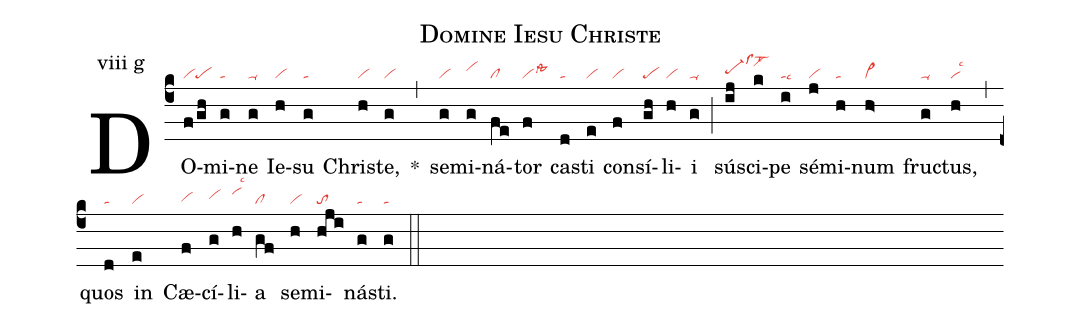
name: Domine Iesu Christe;
annotation: viii g;
mode: 8;
nabc-lines: 1;
%%
(c4)
DO(f/gh|vipe)mi(g|ta)ne(g|ta-) Ie(h|vi)su(g|ta) Chris(h|vi)te,(g|vi) *(,)
se(g|vi)mi(g|vihi)ná(fe|cl)tor(f|vilssta3) ca(d|ta)sti(e|vi) con(f|vi)sí(gh|pe)li(h|vi)i(g|ta-) (;)
sú(ij|pe-hhlsst3)sci(k|vihk)pe(i|talsc6) sé(j|vi)mi(h|ta)num(h>|vi>) fruc(g|ta-)tus,(h|vilsc3) (,)
quos(d|ta) in(e|vi) Cæ(f|vihg)cí(g|vihh)li(h|vihjlsc3)a(gf|cl) se(h|vi)mi(hji|to)ná(g|ta)sti.(g|ta) (::)
